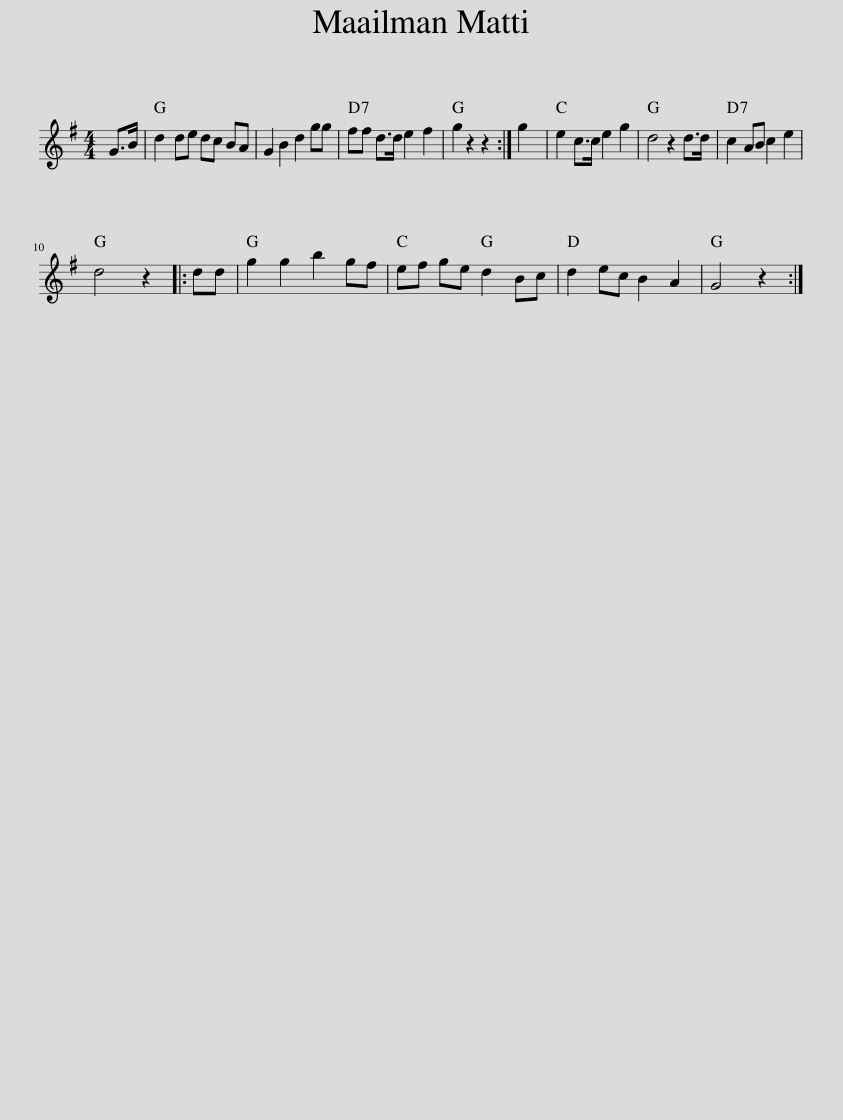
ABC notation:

X:1
L:1/8
M:4/4
I:linebreak $
K:G
V:1 treble
V:1
 G>B | d2 de dc BA | G2 B2 d2 gg | ff d>d e2 f2 | g2 z2 z2 :| %5
 g2 | e2 c>c e2 g2 | d4 z2 d>d | c2 AB c2 e2 |$ d4 z2 |: %10
 dd | g2 g2 b2 gf | ef ge d2 Bc | d2 ec B2 A2 | G4 z2 :| %15
